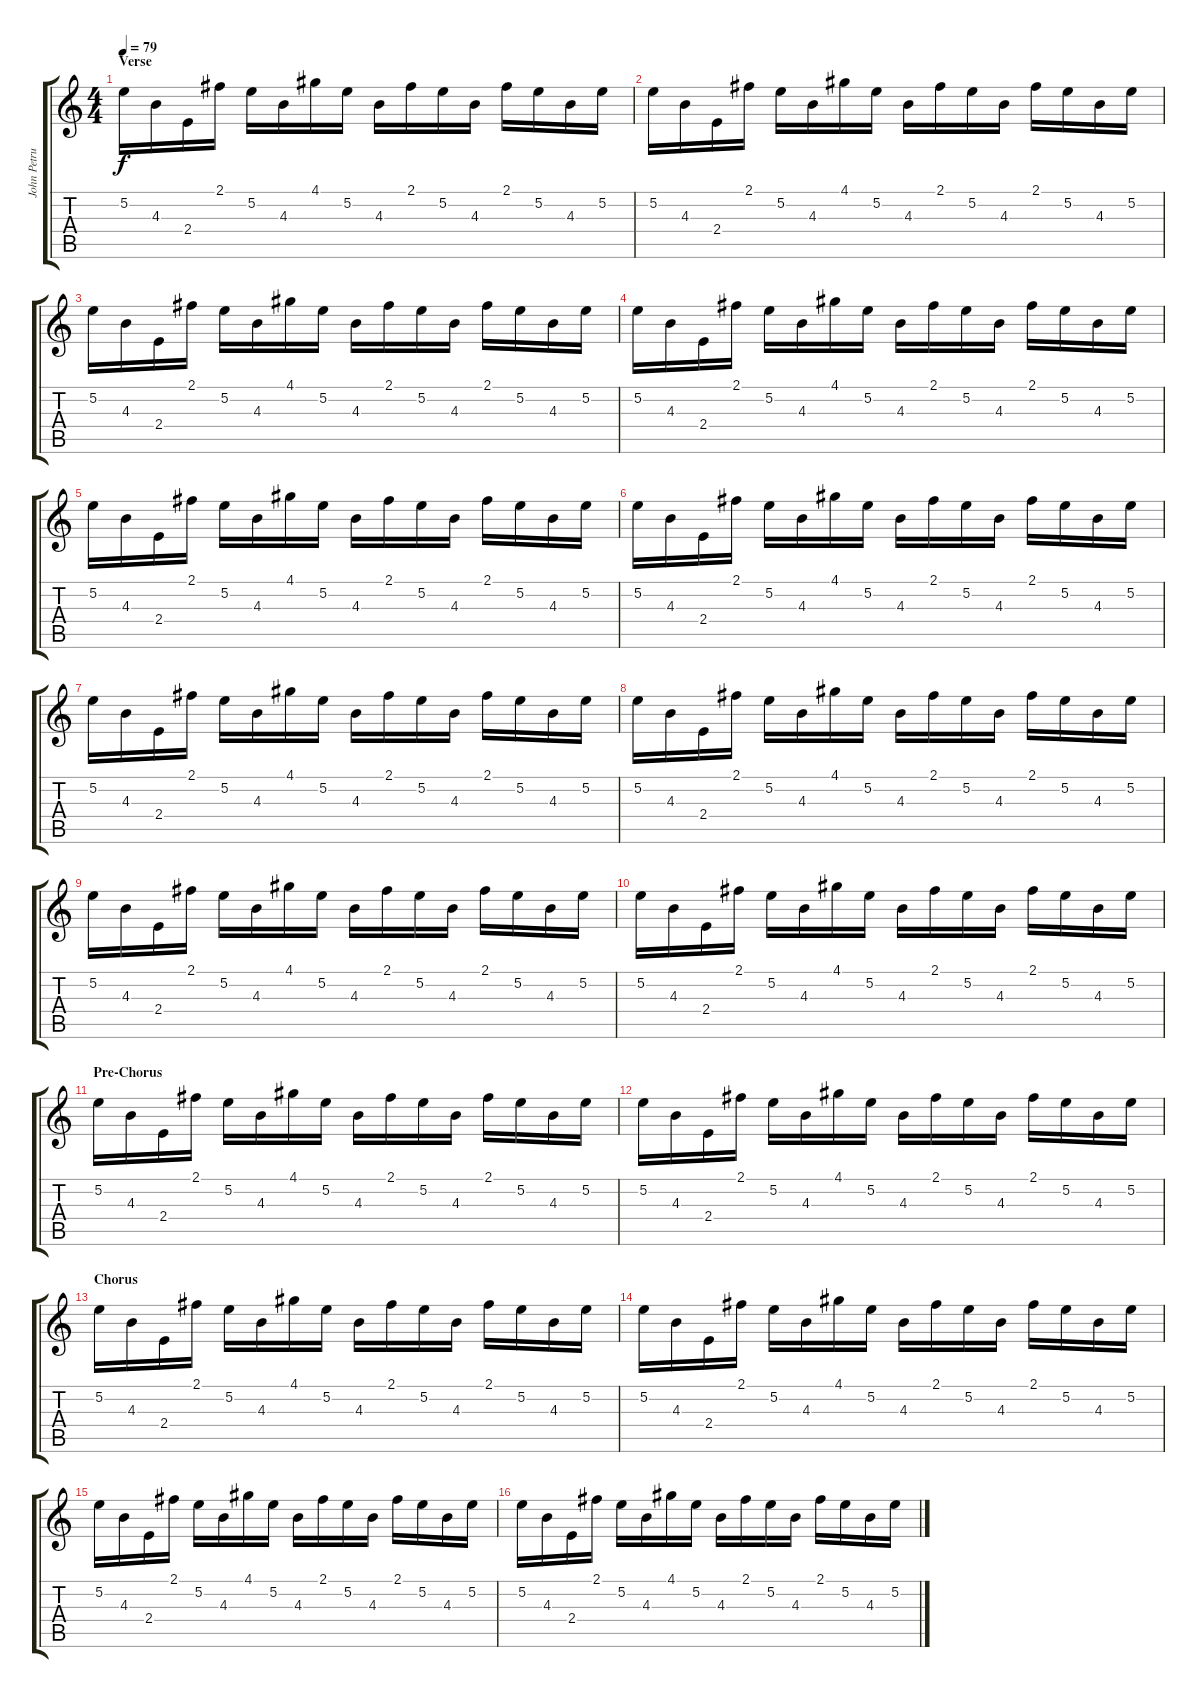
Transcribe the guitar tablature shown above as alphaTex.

\track ("John Petrucci" "John Petru") {instrument electricguitarclean}
\staff {score tabs}
\tuning (E4 B3 G3 D3 A2 E2) {hide}
\ts (4 4)
\section ("" "Verse")
\tempo 79
\clef g2
\ks c
5.2.16{dy f} 4.3.16 2.4.16 2.1.16 5.2.16 4.3.16 4.1.16 5.2.16 4.3.16 2.1.16 5.2.16 4.3.16 2.1.16 5.2.16 4.3.16 5.2.16 |
5.2.16 4.3.16 2.4.16 2.1.16 5.2.16 4.3.16 4.1.16 5.2.16 4.3.16 2.1.16 5.2.16 4.3.16 2.1.16 5.2.16 4.3.16 5.2.16 |
5.2.16 4.3.16 2.4.16 2.1.16 5.2.16 4.3.16 4.1.16 5.2.16 4.3.16 2.1.16 5.2.16 4.3.16 2.1.16 5.2.16 4.3.16 5.2.16 |
5.2.16 4.3.16 2.4.16 2.1.16 5.2.16 4.3.16 4.1.16 5.2.16 4.3.16 2.1.16 5.2.16 4.3.16 2.1.16 5.2.16 4.3.16 5.2.16 |
5.2.16 4.3.16 2.4.16 2.1.16 5.2.16 4.3.16 4.1.16 5.2.16 4.3.16 2.1.16 5.2.16 4.3.16 2.1.16 5.2.16 4.3.16 5.2.16 |
5.2.16 4.3.16 2.4.16 2.1.16 5.2.16 4.3.16 4.1.16 5.2.16 4.3.16 2.1.16 5.2.16 4.3.16 2.1.16 5.2.16 4.3.16 5.2.16 |
5.2.16 4.3.16 2.4.16 2.1.16 5.2.16 4.3.16 4.1.16 5.2.16 4.3.16 2.1.16 5.2.16 4.3.16 2.1.16 5.2.16 4.3.16 5.2.16 |
5.2.16 4.3.16 2.4.16 2.1.16 5.2.16 4.3.16 4.1.16 5.2.16 4.3.16 2.1.16 5.2.16 4.3.16 2.1.16 5.2.16 4.3.16 5.2.16 |
5.2.16 4.3.16 2.4.16 2.1.16 5.2.16 4.3.16 4.1.16 5.2.16 4.3.16 2.1.16 5.2.16 4.3.16 2.1.16 5.2.16 4.3.16 5.2.16 |
5.2.16 4.3.16 2.4.16 2.1.16 5.2.16 4.3.16 4.1.16 5.2.16 4.3.16 2.1.16 5.2.16 4.3.16 2.1.16 5.2.16 4.3.16 5.2.16 |
\section ("" "Pre-Chorus")
5.2.16 4.3.16 2.4.16 2.1.16 5.2.16 4.3.16 4.1.16 5.2.16 4.3.16 2.1.16 5.2.16 4.3.16 2.1.16 5.2.16 4.3.16 5.2.16 |
5.2.16 4.3.16 2.4.16 2.1.16 5.2.16 4.3.16 4.1.16 5.2.16 4.3.16 2.1.16 5.2.16 4.3.16 2.1.16 5.2.16 4.3.16 5.2.16 |
\section ("" "Chorus")
5.2.16 4.3.16 2.4.16 2.1.16 5.2.16 4.3.16 4.1.16 5.2.16 4.3.16 2.1.16 5.2.16 4.3.16 2.1.16 5.2.16 4.3.16 5.2.16 |
5.2.16 4.3.16 2.4.16 2.1.16 5.2.16 4.3.16 4.1.16 5.2.16 4.3.16 2.1.16 5.2.16 4.3.16 2.1.16 5.2.16 4.3.16 5.2.16 |
5.2.16 4.3.16 2.4.16 2.1.16 5.2.16 4.3.16 4.1.16 5.2.16 4.3.16 2.1.16 5.2.16 4.3.16 2.1.16 5.2.16 4.3.16 5.2.16 |
5.2.16 4.3.16 2.4.16 2.1.16 5.2.16 4.3.16 4.1.16 5.2.16 4.3.16 2.1.16 5.2.16 4.3.16 2.1.16 5.2.16 4.3.16 5.2.16
